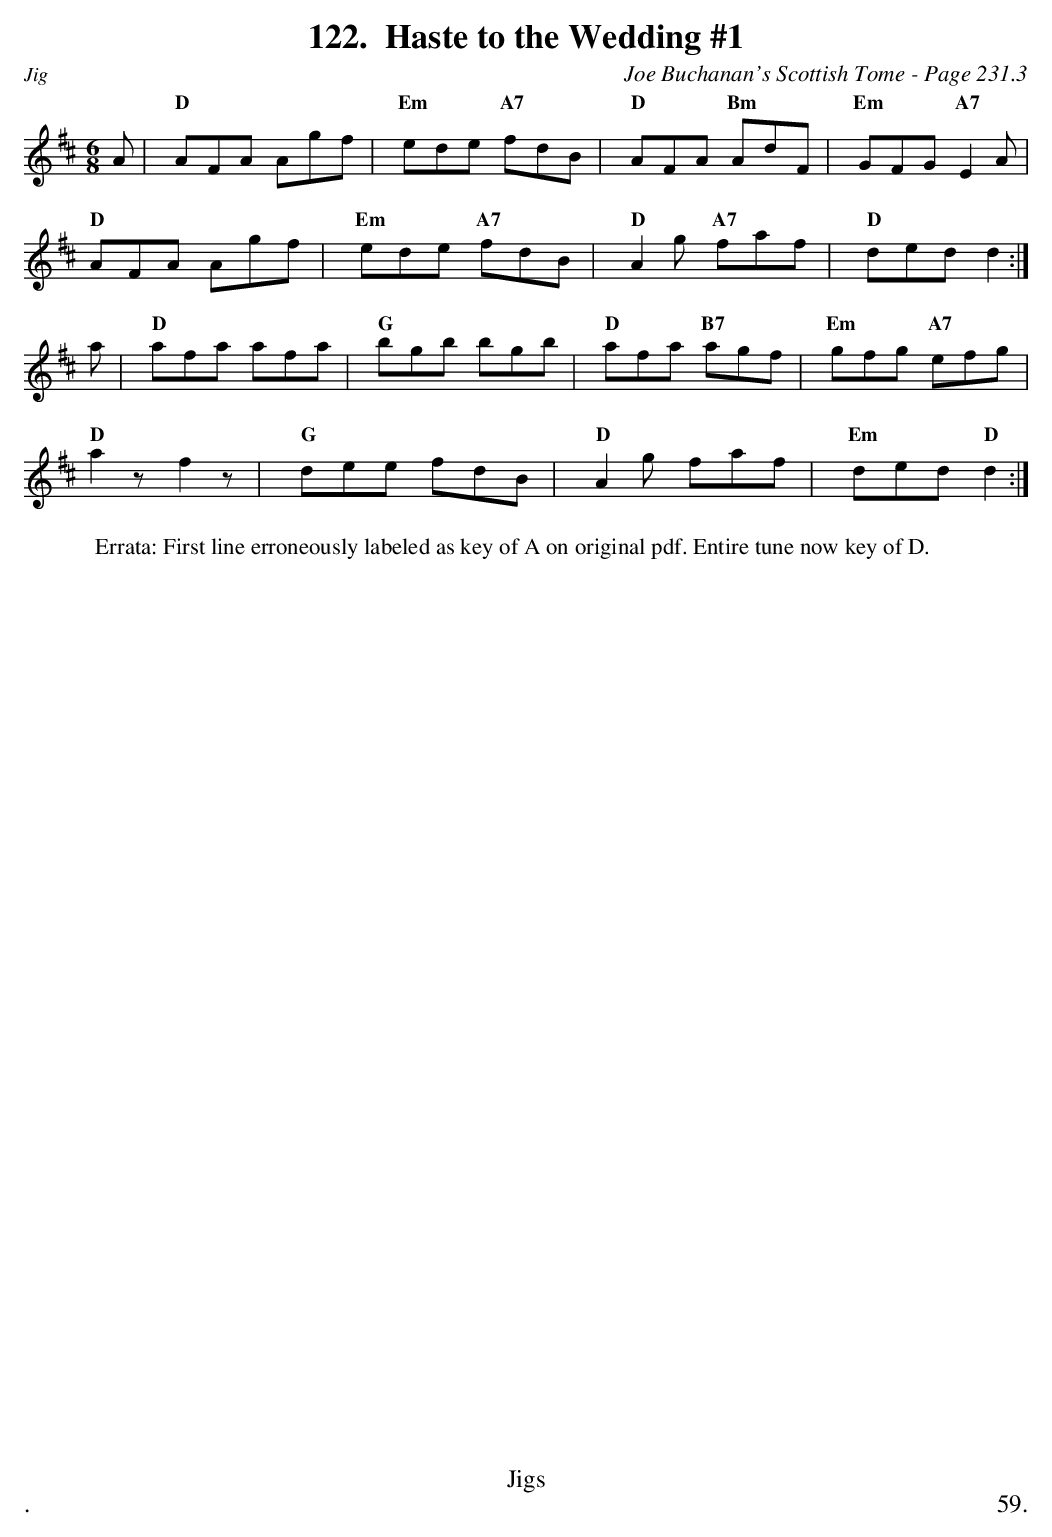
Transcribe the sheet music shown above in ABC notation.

X:1
T:Haste to the Wedding #1
C:Joe Buchanan's Scottish Tome - Page 231.3
M:6/8
K:D
A | "D"AFA Agf | "Em"ede "A7"fdB | "D"AFA "Bm"AdF | "Em"GFG "A7"E2 A |
"D"AFA Agf | "Em"ede "A7"fdB | "D"A2 g "A7"faf | "D"ded d2 :|
a | "D"afa afa | "G"bgb bgb | "D"afa "B7"agf | "Em"gfg "A7"efg |
"D"a2 z f2 z | "G"dee fdB | "D"A2 g faf | "Em"ded "D"d2 :|
W:Errata: First line erroneously labeled as key of A on original pdf. Entire tune now key of D.
